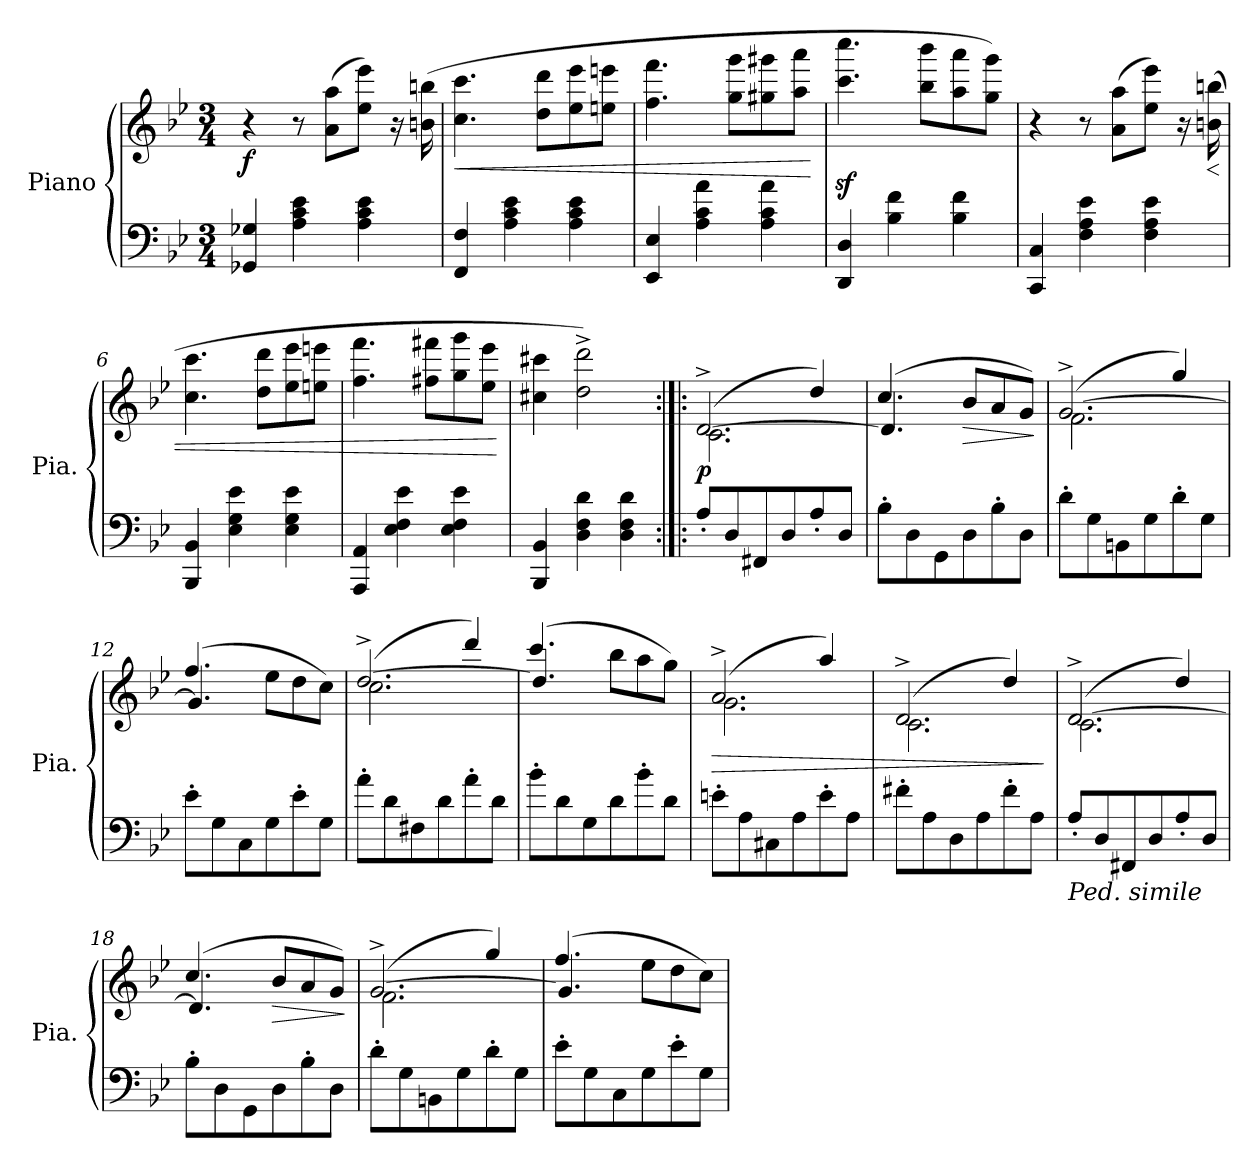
**kern	**kern	**dynam
*part1	*part1	*part1
*staff2	*staff1	*staff1/2
*I"Piano	*	*
*I'Pia.	*	*
*clefF4	*clefG2	*
*k[b-e-]	*k[b-e-]	*
*M3/4	*M3/4	*
=1	=1	=1
!	!	!LO:DY:b
4GG-X/ 4G-X/	4r	f
4A\ 4c\ 4e-\	8r	.
*	*MM138	*
.	(>8a\ 8aa\L	.
4A\ 4c\ 4e-\	8ee-\ 8eee-\J)	.
.	16r	.
.	(>16bn\ 16bbn\	.
=2	=2	=2
!	!	!LO:HP:b
4FF/ 4F/	4.cc\ 4.ccc\	<
4A\ 4c\ 4e-\	.	.
.	8dd\ 8ddd\L	.
4A\ 4c\ 4e-\	8ee-\ 8eee-\	.
.	8een\ 8eeen\J	.
=3	=3	=3
4EE-/ 4E-/	4.ff\ 4.fff\	.
4A\ 4c\ 4a\	.	.
.	8gg\ 8ggg\L	.
4A\ 4c\ 4a\	8gg#X\ 8ggg#X\	.
.	8aa\ 8aaa\J	.
.	.	[
=4	=4	=4
4DD/ 4D/	4.ccc\z< 4.cccc\z<	.
4B-\ 4f\	.	.
.	8bb-\ 8bbb-\L	.
4B-\ 4f\	8aa\ 8aaa\	.
.	8gg\ 8ggg\J)	.
=5	=5	=5
4CC/ 4C/	4r	.
4F\ 4A\ 4e-\	8r	.
.	(>8a\ 8aa\L	.
4F\ 4A\ 4e-\	8ee-\ 8eee-\J)	.
.	16r	.
!	!	!LO:HP:b
.	(>16bn\ 16bbn\	<
=6	=6	=6
4BBB-/ 4BB-/	4.cc\ 4.ccc\	.
4E-\ 4G\ 4e-\	.	.
.	8dd\ 8ddd\L	.
4E-\ 4G\ 4e-\	8ee-\ 8eee-\	.
.	8een\ 8eeen\J	.
!!LO:LB:g=z
=7	=7	=7
4AAA/ 4AA/	4.ff\ 4.fff\	.
4E-\ 4F\ 4e-\	.	.
.	8ff#X\ 8fff#X\L	.
4E-\ 4F\ 4e-\	8gg\ 8ggg\	.
.	8ee-\ 8eee-\J	.
.	.	[
=8	=8	=8
4BBB-/ 4BB-/	4cc#X\ 4ccc#X\	.
4D\ 4F\ 4d\	2dd\^ 2ddd\^)	.
4D\ 4F\ 4d\	.	.
=9:|!|:	=9:|!|:	=9:|!|:
*	*^	*
*	*	*^	*
!	!	!	!	!LO:DY:b
8A'/L	(>[2.d^/	2.c\	2ryy	p
8D/	.	.	.	.
8FF#X/	.	.	.	.
8D/	.	.	.	.
8A'/	.	.	4dd/)	.
8D/J	.	.	.	.
*	*	*v	*v	*
=10	=10	=10	=10
8B-'\L	(>4.cc/	4.d/]	.
8D\	.	.	.
8GG\	.	.	.
!	!	!	!LO:HP:b
8D\	8b-/L	4.ryy	>
8B-'\	8a/	.	.
8D\J	8g/J)	.	.
*	*v	*v	*
.	.	]
=11	=11	=11
*	*^	*
*	*	*^	*
8d'\L	(>[2.g^/	2.f\	2ryy	.
8G\	.	.	.	.
8BBn\	.	.	.	.
8G\	.	.	.	.
8d'\	.	.	4gg/)	.
8G\J	.	.	.	.
*	*	*v	*v	*
=12	=12	=12	=12
8e-'\L	(>4.ff/	4.g/]	.
8G\	.	.	.
8C\	.	.	.
8G\	8ee-\L	4.ryy	.
8e-'\	8dd\	.	.
8G\J	8cc\J)	.	.
!!LO:LB:g=z
=13	=13	=13	=13
*	*	*^	*
8a'\L	(>[2.dd^/	2.cc\	2ryy	.
8d\	.	.	.	.
8F#X\	.	.	.	.
8d\	.	.	.	.
8a'\	.	.	4ddd/)	.
8d\J	.	.	.	.
*	*	*v	*v	*
=14	=14	=14	=14
8b-'\L	(>4.ccc/	4.dd/]	.
8d\	.	.	.
8G\	.	.	.
8d\	8bb-\L	4.ryy	.
8b-'\	8aa\	.	.
8d\J	8gg\J)	.	.
*	*v	*v	*
=15	=15	=15
!	!	!LO:HP:b
*	*^	*
*	*	*^	*
8en'\L	(>2.a^/	2.g\	2ryy	>
8A\	.	.	.	.
8C#X\	.	.	.	.
8A\	.	.	.	.
8e'\	.	.	4aa/)	.
8A\J	.	.	.	.
=16	=16	=16	=16	=16
8f#X'\L	(>2.d^/	2.c\	2ryy	.
8A\	.	.	.	.
8D\	.	.	.	.
8A\	.	.	.	.
8f#'\	.	.	4dd/)	.
8A\J	.	.	.	.
*	*v	*v	*v	*
.	.	]
=17	=17	=17
*	*^	*
*	*	*^	*
!LO:TX:b:i:t=Ped. simile	!	!	!	!
8A'/L	(>[2.d^/	2.c\	2ryy	.
8D/	.	.	.	.
8FF#X/	.	.	.	.
8D/	.	.	.	.
8A'/	.	.	4dd/)	.
8D/J	.	.	.	.
*	*	*v	*v	*
=18	=18	=18	=18
8B-'\L	(>4.cc/	4.d/]	.
8D\	.	.	.
8GG\	.	.	.
!	!	!	!LO:HP:b
8D\	8b-/L	4.ryy	>
8B-'\	8a/	.	.
8D\J	8g/J)	.	.
*	*v	*v	*
.	.	]
!!LO:LB:g=z
=19	=19	=19
*	*^	*
*	*	*^	*
8d'\L	(>[2.g^/	2.f\	2ryy	.
8G\	.	.	.	.
8BBn\	.	.	.	.
8G\	.	.	.	.
8d'\	.	.	4gg/)	.
8G\J	.	.	.	.
*	*	*v	*v	*
=20	=20	=20	=20
8e-'\L	(>4.ff/	4.g/]	.
8G\	.	.	.
8C\	.	.	.
8G\	8ee-\L	4.ryy	.
8e-'\	8dd\	.	.
8G\J	8cc\J)	.	.
*	*v	*v	*
=	=	=
*-	*-	*-
